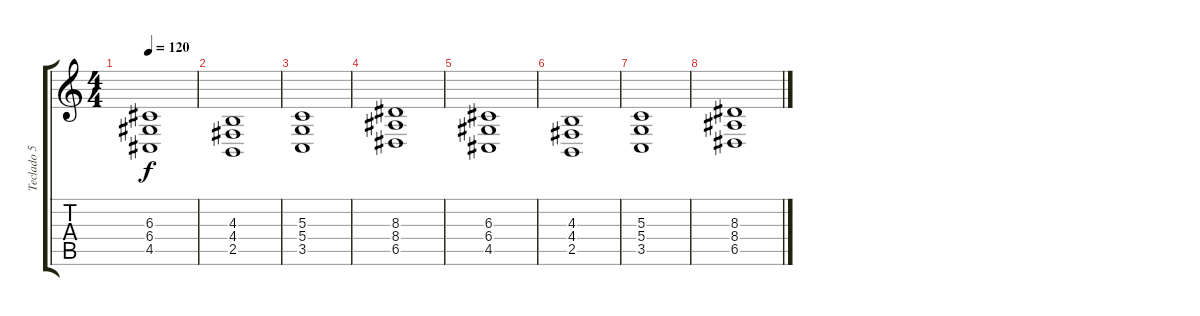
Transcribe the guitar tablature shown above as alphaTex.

\track ("Teclado 5 (Strings)" "Teclado 5 ") {instrument stringensemble1}
\staff {score tabs}
\tuning (E4 B3 G3 D3 A2 E2) {hide}
\ts (4 4)
\tempo 120
\clef g2
\ks c
(6.3 6.4 4.5).1{dy f} |
(4.3 4.4 2.5).1 |
(5.3 5.4 3.5).1 |
(8.3 8.4 6.5).1 |
(6.3 6.4 4.5).1 |
(4.3 4.4 2.5).1 |
(5.3 5.4 3.5).1 |
(8.3 8.4 6.5).1
